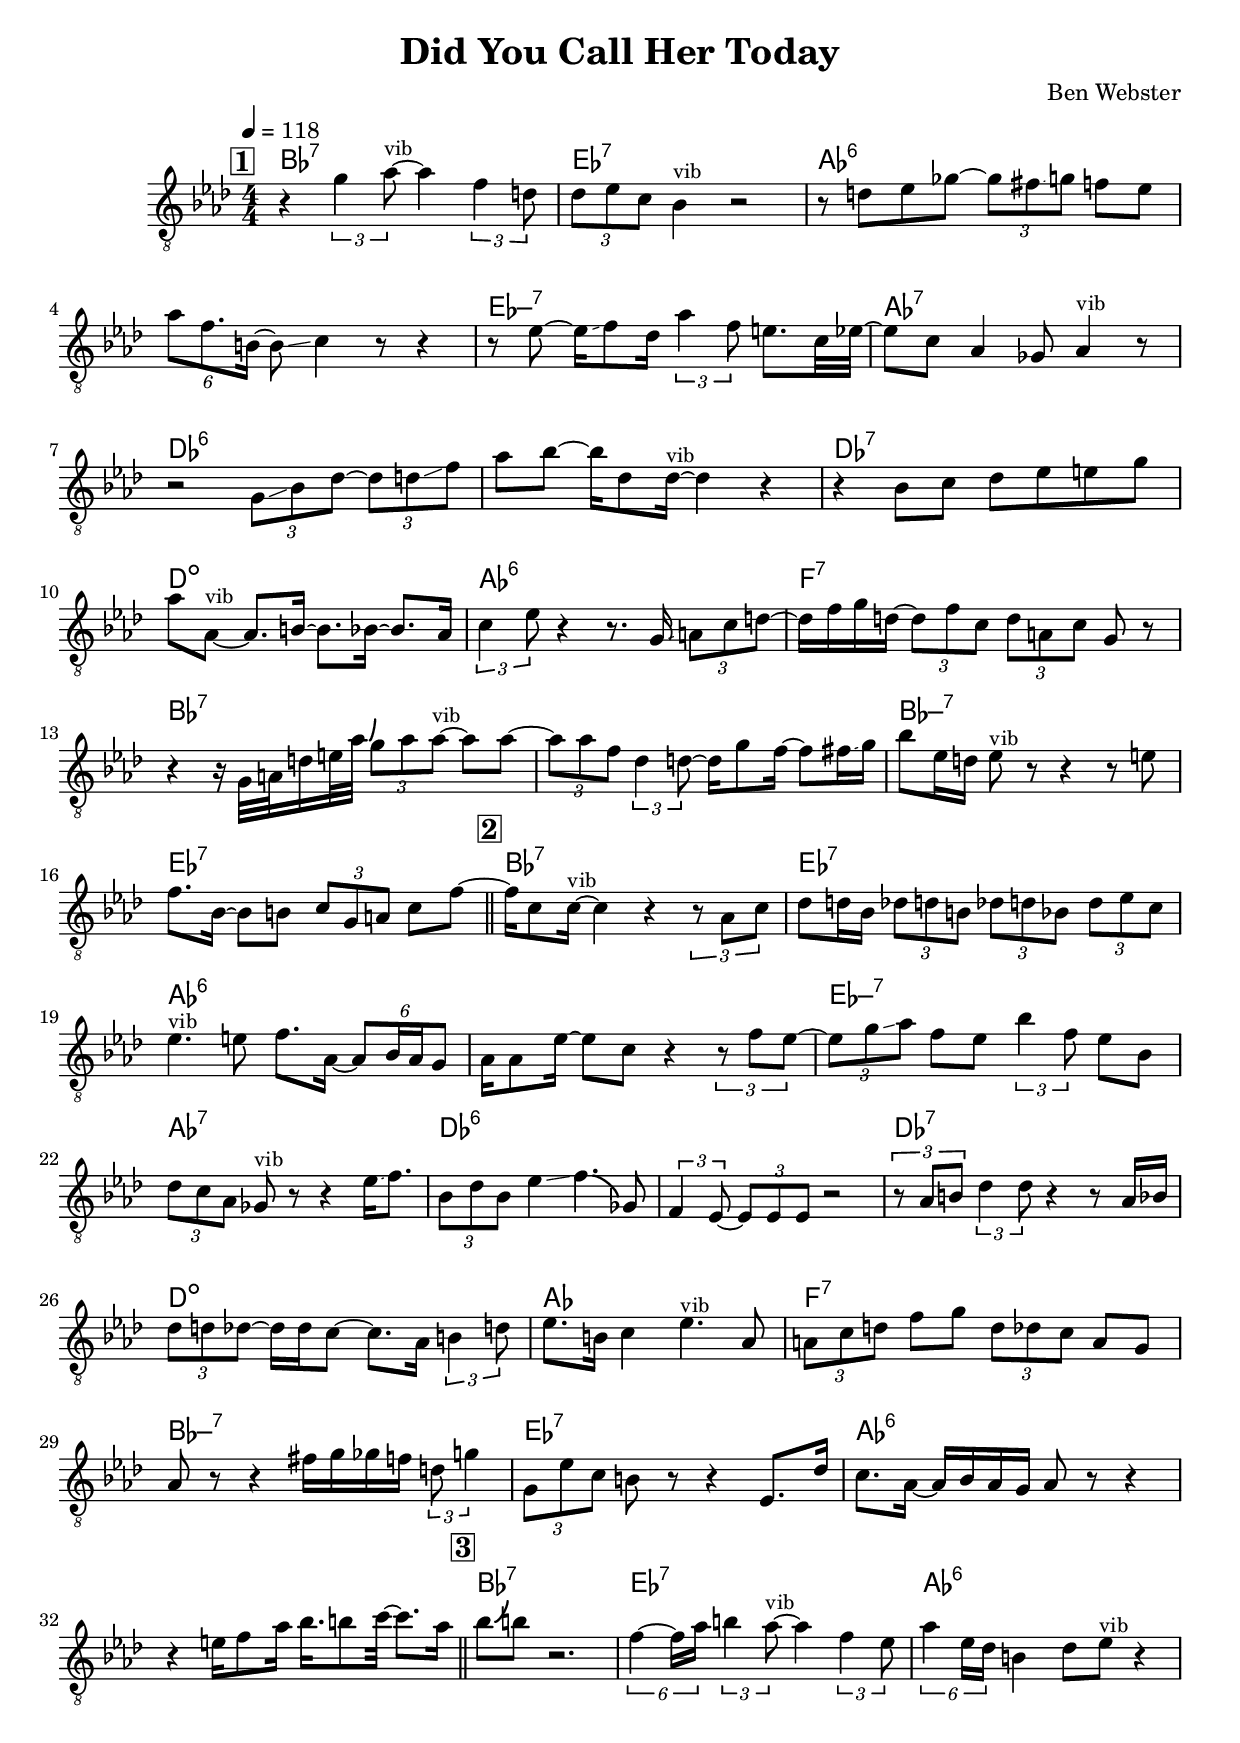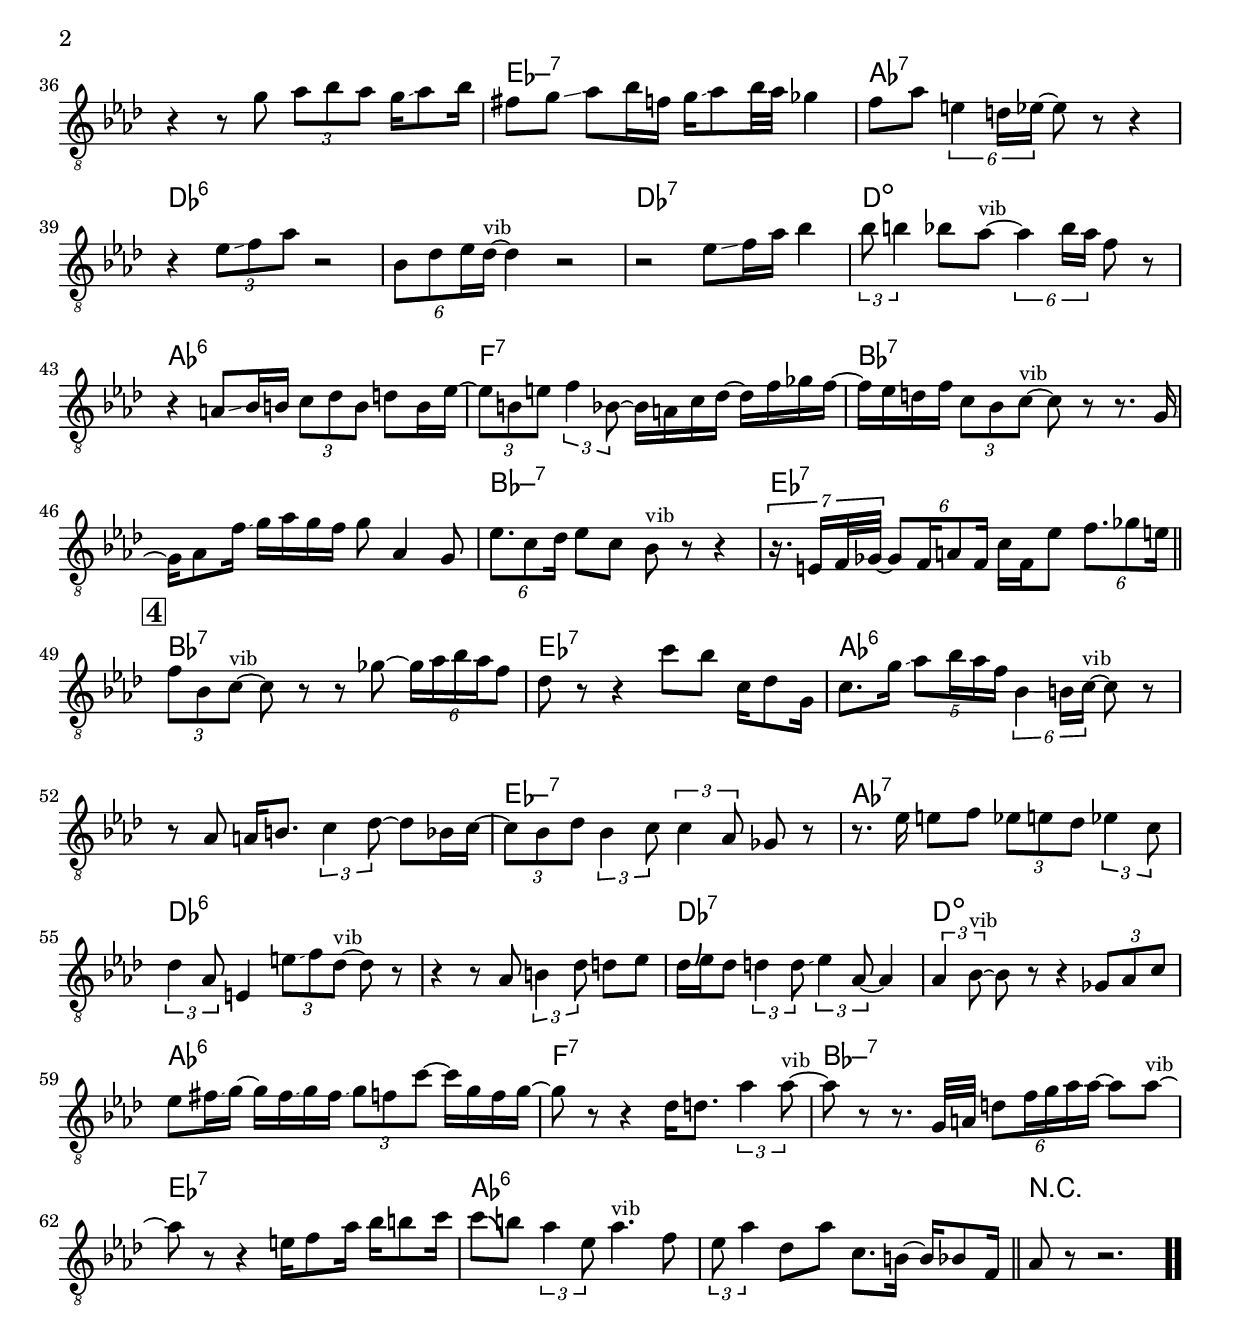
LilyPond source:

\version "2.13.2"

#(ly:set-option 'point-and-click #f)

\header {
  title = "Did You Call Her Today"
  composer = "Ben Webster"
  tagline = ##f
}
global =
{
    \override Staff.TimeSignature #'style = #'()
    \time 4/4
    \clef "treble_8"
    \key aes \major
    \override Rest #'direction = #'0
    \override MultiMeasureRest #'staff-position = #0
}
\score
{
<<
    \transpose c' c'

    \new ChordNames { \chords {
      \set majorSevenSymbol = \markup { "maj7" }
      \set minorChordModifier = \markup { \char ##x2013 }
      
      | bes1:7 | es1:7 | aes1:6 | s1 | es1:min7 | aes1:7 | des1:6 | s1 
      | des1:7 | d1:dim | aes1:6 | f1:7 | bes1:7 | s1 | bes1:min7 | es1:7 
      | bes1:7 | es1:7 | aes1:6 | s1 | es1:min7 | aes1:7 | des1:6 | s1 
      | des1:7 | d1:dim | aes1 | f1:7 | bes1:min7 | es1:7 | aes1:6 | s1 
      | bes1:7 | es1:7 | aes1:6 | s1 | es1:min7 | aes1:7 | des1:6 | s1 
      | des1:7 | d1:dim | aes1:6 | f1:7 | bes1:7 | s1 | bes1:min7 | es1:7 
      | bes1:7 | es1:7 | aes1:6 | s1 | es1:min7 | aes1:7 | des1:6 | s1 
      | des1:7 | d1:dim | aes1:6 | f1:7 | bes1:min7 | es1:7 | aes1:6 | s1 
      | r1|
      }
      }

    \new Staff
    <<
    \transpose c' c'

    {
      \global
  		%\override Score.MetronomeMark #'transparent = ##t
  		%\override Score.MetronomeMark #'stencil = ##f
  		
  		\override HorizontalBracket #'direction = #UP
  		\override HorizontalBracket #'bracket-flare = #'(0 . 0)
  		
  		\override TextSpanner #'dash-fraction = #1.0
  		\override TextSpanner #'bound-details #'left #'text = \markup{ \concat{\draw-line #'(0 . -1.0) \draw-line #'(1.0 . 0) }}
  		\override TextSpanner #'bound-details #'right #'text = \markup{ \concat{ \draw-line #'(1.0 . 0) \draw-line #'(0 . -1.0) }}
          \set Score.markFormatter = #format-mark-box-numbers


      \tempo 4 = 118
      \set Score.currentBarNumber = #1
     
      \bar "||" \mark \default r4 \tuplet 3/2 {g'4 aes'8~^\markup{\left-align \small vib}} aes'4 \tuplet 3/2 {f'4 d'8} 
      | \tuplet 3/2 {des'8 es'8 c'8} bes4^\markup{\left-align \small vib} r2 
      | r8 d'8 es'8 ges'8~ \tuplet 3/2 {ges'8 fis'8\glissando  g'8} f'8 es'8 
      | \tuplet 6/4 {aes'8 f'8. b16~} b8\glissando  c'4 r8 r4 
      | r8 es'8~ es'16\glissando  f'8 des'16 \tuplet 3/2 {aes'4 f'8} e'8. c'32 es'32~ 
      | es'8 c'8 aes4 ges8 aes4^\markup{\left-align \small vib} r8 
      | r2 \tuplet 3/2 {g8\glissando  bes8 des'8~} \tuplet 3/2 {des'8 d'8\glissando  f'8} 
      | aes'8 bes'8~ bes'16 des'8 des'16~^\markup{\left-align \small vib} des'4 r4 
      | r4 bes8 c'8 des'8 es'8 e'8 g'8 
      | aes'8 aes8~^\markup{\left-align \small vib} aes8. b16~ b8. bes16~ bes8. aes16 
      | \tuplet 3/2 {c'4 es'8} r4 r8. g16\glissando  \tuplet 3/2 {a8 c'8 d'8~} 
      | d'16 f'16 g'16 d'16~ \tuplet 3/2 {d'8 f'8 c'8} \tuplet 3/2 {d'8 a8 c'8} g8 r8 
      | r4 r16 g32 a32 d'16 e'32 aes'32\bendAfter #+4  \tuplet 3/2 {g'8 aes'8 aes'8~^\markup{\left-align \small vib}} aes'8 aes'8~ 
      | \tuplet 3/2 {aes'8 aes'8 f'8} \tuplet 3/2 {des'4 d'8~} d'16 g'8 f'16~ f'8 fis'16\glissando  g'16 
      | bes'8 es'16 d'16 es'8^\markup{\left-align \small vib} r8 r4 r8 e'8 
      | f'8. bes16~ bes8 b8 \tuplet 3/2 {c'8 g8 a8} c'8 f'8~ 
      \bar "||" \mark \default f'16 c'8 c'16~^\markup{\left-align \small vib} c'4 r4 \tuplet 3/2 {r8 aes8 c'8} 
      | des'8 d'16 bes16 \tuplet 3/2 {des'8 d'8 b8} \tuplet 3/2 {des'8 d'8 bes8} \tuplet 3/2 {d'8 es'8 c'8} 
      | es'4.^\markup{\left-align \small vib} e'8 f'8. aes16~ \tuplet 6/4 {aes8 bes16 aes16 g8} 
      | aes16 aes8 es'16~ es'8 c'8 r4 \tuplet 3/2 {r8 f'8 es'8~} 
      | \tuplet 3/2 {es'8 g'8\glissando  aes'8} f'8 es'8 \tuplet 3/2 {bes'4 f'8} es'8 bes8 
      | \tuplet 3/2 {des'8 c'8 aes8} ges8^\markup{\left-align \small vib} r8 r4 es'16\glissando  f'8. 
      | \tuplet 3/2 {bes8 des'8 bes8} es'4\glissando  f'4.\bendAfter #-4  ges8 
      | \tuplet 3/2 {f4 es8~} \tuplet 3/2 {es8 es8 es8} r2 
      | \tuplet 3/2 {r8 aes8 b8} \tuplet 3/2 {des'4 des'8} r4 r8 aes16 bes16 
      | \tuplet 3/2 {des'8 d'8 des'8~} des'16 des'16 c'8~ c'8. aes16 \tuplet 3/2 {b4 d'8} 
      | es'8. b16 c'4 es'4.^\markup{\left-align \small vib} aes8 
      | \tuplet 3/2 {a8 c'8 d'8} f'8 g'8 \tuplet 3/2 {d'8 des'8 c'8} a8 g8 
      | aes8 r8 r4 fis'16 g'16 ges'16 f'16 \tuplet 3/2 {d'8 g'4} 
      | \tuplet 3/2 {g8 es'8 c'8} b8 r8 r4 es8. des'16 
      | c'8. aes16~ aes16 bes16 aes16 g16 aes8 r8 r4 
      | r4 e'16 f'8 aes'16 bes'16.\glissando  b'8 c''32~ c''8. aes'16 
      \bar "||" \mark \default bes'8\bendAfter #+4  b'8 r2. 
      | \tuplet 6/4 {f'4~ f'16 aes'16} \tuplet 3/2 {b'4 aes'8~^\markup{\left-align \small vib}} aes'4 \tuplet 3/2 {f'4 es'8} 
      | \tuplet 6/4 {aes'4 es'16 des'16} b4 des'8 es'8^\markup{\left-align \small vib} r4 
      | r4 r8 g'8 \tuplet 3/2 {aes'8 bes'8 aes'8} g'16\glissando  aes'8 bes'16 
      | fis'8 g'8\glissando  aes'8 bes'16 f'16 g'16\glissando  aes'8 bes'32 aes'32 ges'4 
      | f'8 aes'8 \tuplet 6/4 {e'4 d'16 es'16~} es'8 r8 r4 
      | r4 \tuplet 3/2 {es'8\glissando  f'8 aes'8} r2 
      | \tuplet 6/4 {bes8 des'8 es'16 des'16~^\markup{\left-align \small vib}} des'4 r2 
      | r2 es'8\glissando  f'16 aes'16 bes'4 
      | \tuplet 3/2 {bes'8 b'4} bes'8 aes'8~^\markup{\left-align \small vib} \tuplet 6/4 {aes'4 bes'16 aes'16} f'8 r8 
      | r4 a8\glissando  bes16 b16 \tuplet 3/2 {c'8 des'8 b8} d'8 b16 es'16~ 
      | \tuplet 3/2 {es'8 b8 e'8} \tuplet 3/2 {f'4 bes8~} bes16 a16 c'16 des'16~ des'16 f'16\glissando  ges'16 f'16~ 
      | f'16 es'16 d'16 f'16 \tuplet 3/2 {c'8 bes8 c'8~^\markup{\left-align \small vib}} c'8 r8 r8. g16~ 
      | g16 aes8 f'16\glissando  g'16 aes'16 g'16 f'16 g'8 aes4 g8 
      | \tuplet 6/4 {es'8. c'8 des'16} es'8 c'8 bes8^\markup{\left-align \small vib} r8 r4 
      | \tuplet 7/8 {r16. e16 f32 ges32~} \tuplet 6/4 {ges8 f16 a8 f16} c'16 f16 es'8 \tuplet 6/4 {f'8.\glissando  ges'8 e'16} 
      \bar "||" \mark \default \tuplet 3/2 {f'8 bes8 c'8~^\markup{\left-align \small vib}} c'8 r8 r8 ges'8~ \tuplet 6/4 {ges'16 aes'16 bes'16 aes'16 f'8} 
      | des'8 r8 r4 c''8 bes'8 c'16 des'8 g16 
      | c'8. g'16\glissando  \tuplet 5/4 {aes'8 bes'16 aes'16 f'16} \tuplet 6/4 {bes4\glissando  b16 c'16~^\markup{\left-align \small vib}} c'8 r8 
      | r8 aes8 a16\glissando  b8. \tuplet 3/2 {c'4 des'8~} des'8 bes16 c'16~ 
      | \tuplet 3/2 {c'8 bes8 des'8} \tuplet 3/2 {bes4 c'8} \tuplet 3/2 {c'4 aes8} ges8 r8 
      | r8. es'16\glissando  e'8 f'8 \tuplet 3/2 {es'8\glissando  e'8 des'8} \tuplet 3/2 {es'4 c'8} 
      | \tuplet 3/2 {des'4 aes8} e4 \tuplet 3/2 {e'8\glissando  f'8 des'8~^\markup{\left-align \small vib}} des'8 r8 
      | r4 r8 aes8 \tuplet 3/2 {b4 des'8} d'8 es'8 
      | des'16\bendAfter #+4  es'16 des'8 \tuplet 3/2 {d'4 d'8\glissando } \tuplet 3/2 {es'4 aes8~} aes4 
      | \tuplet 3/2 {aes4 bes8~^\markup{\left-align \small vib}} bes8 r8 r4 \tuplet 3/2 {ges8 aes8 c'8} 
      | es'8 fis'16\glissando  g'16~ g'16 fis'16\glissando  g'16 fis'16\glissando  \tuplet 3/2 {g'8 f'8 c''8~} c''16 g'16 f'16 g'16~ 
      | g'8\glissando  r8 r4 des'16\glissando  d'8. \tuplet 3/2 {aes'4 aes'8~^\markup{\left-align \small vib}} 
      | aes'8 r8 r8. g32 a32 \tuplet 6/4 {d'8 f'16 g'16 aes'16 aes'16~} aes'8 aes'8~^\markup{\left-align \small vib} 
      | aes'8 r8 r4 e'16 f'8 aes'16 bes'16\glissando  b'8 c''16 
      | c''8\bendAfter #-4  b'8 \tuplet 3/2 {aes'4 es'8} aes'4.^\markup{\left-align \small vib} f'8 
      | \tuplet 3/2 {es'8 aes'4} des'8 aes'8 c'8. b16~ b16 bes8 f16 
      \bar "||" aes8 r8 r2.\bar  ".."
    }
    >>
>>    
}
